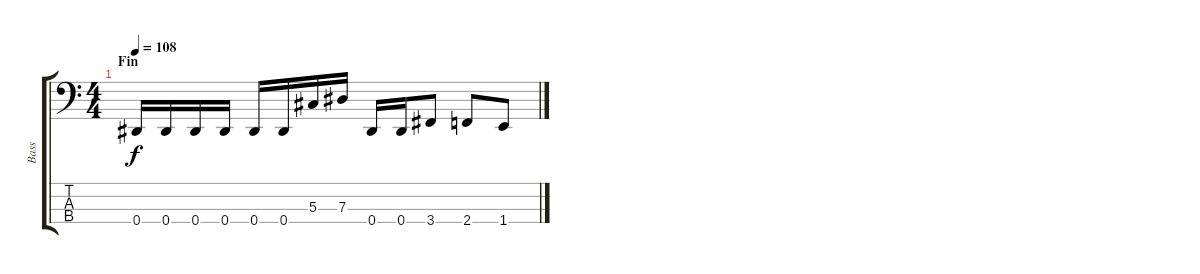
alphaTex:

\track ("Bass" "Bass") {instrument electricbasspick}
\staff {score tabs}
\tuning (Gb2 Db2 Ab1 Eb1) {hide}
\ts (4 4)
\section ("" "Fin")
\tempo 108
\clef f4
\ks c
0.4.16{dy f} 0.4.16 0.4.16 0.4.16 0.4.16 0.4.16 5.3.16 7.3.16 0.4.16 0.4.16 3.4.8 2.4.8 1.4.8
